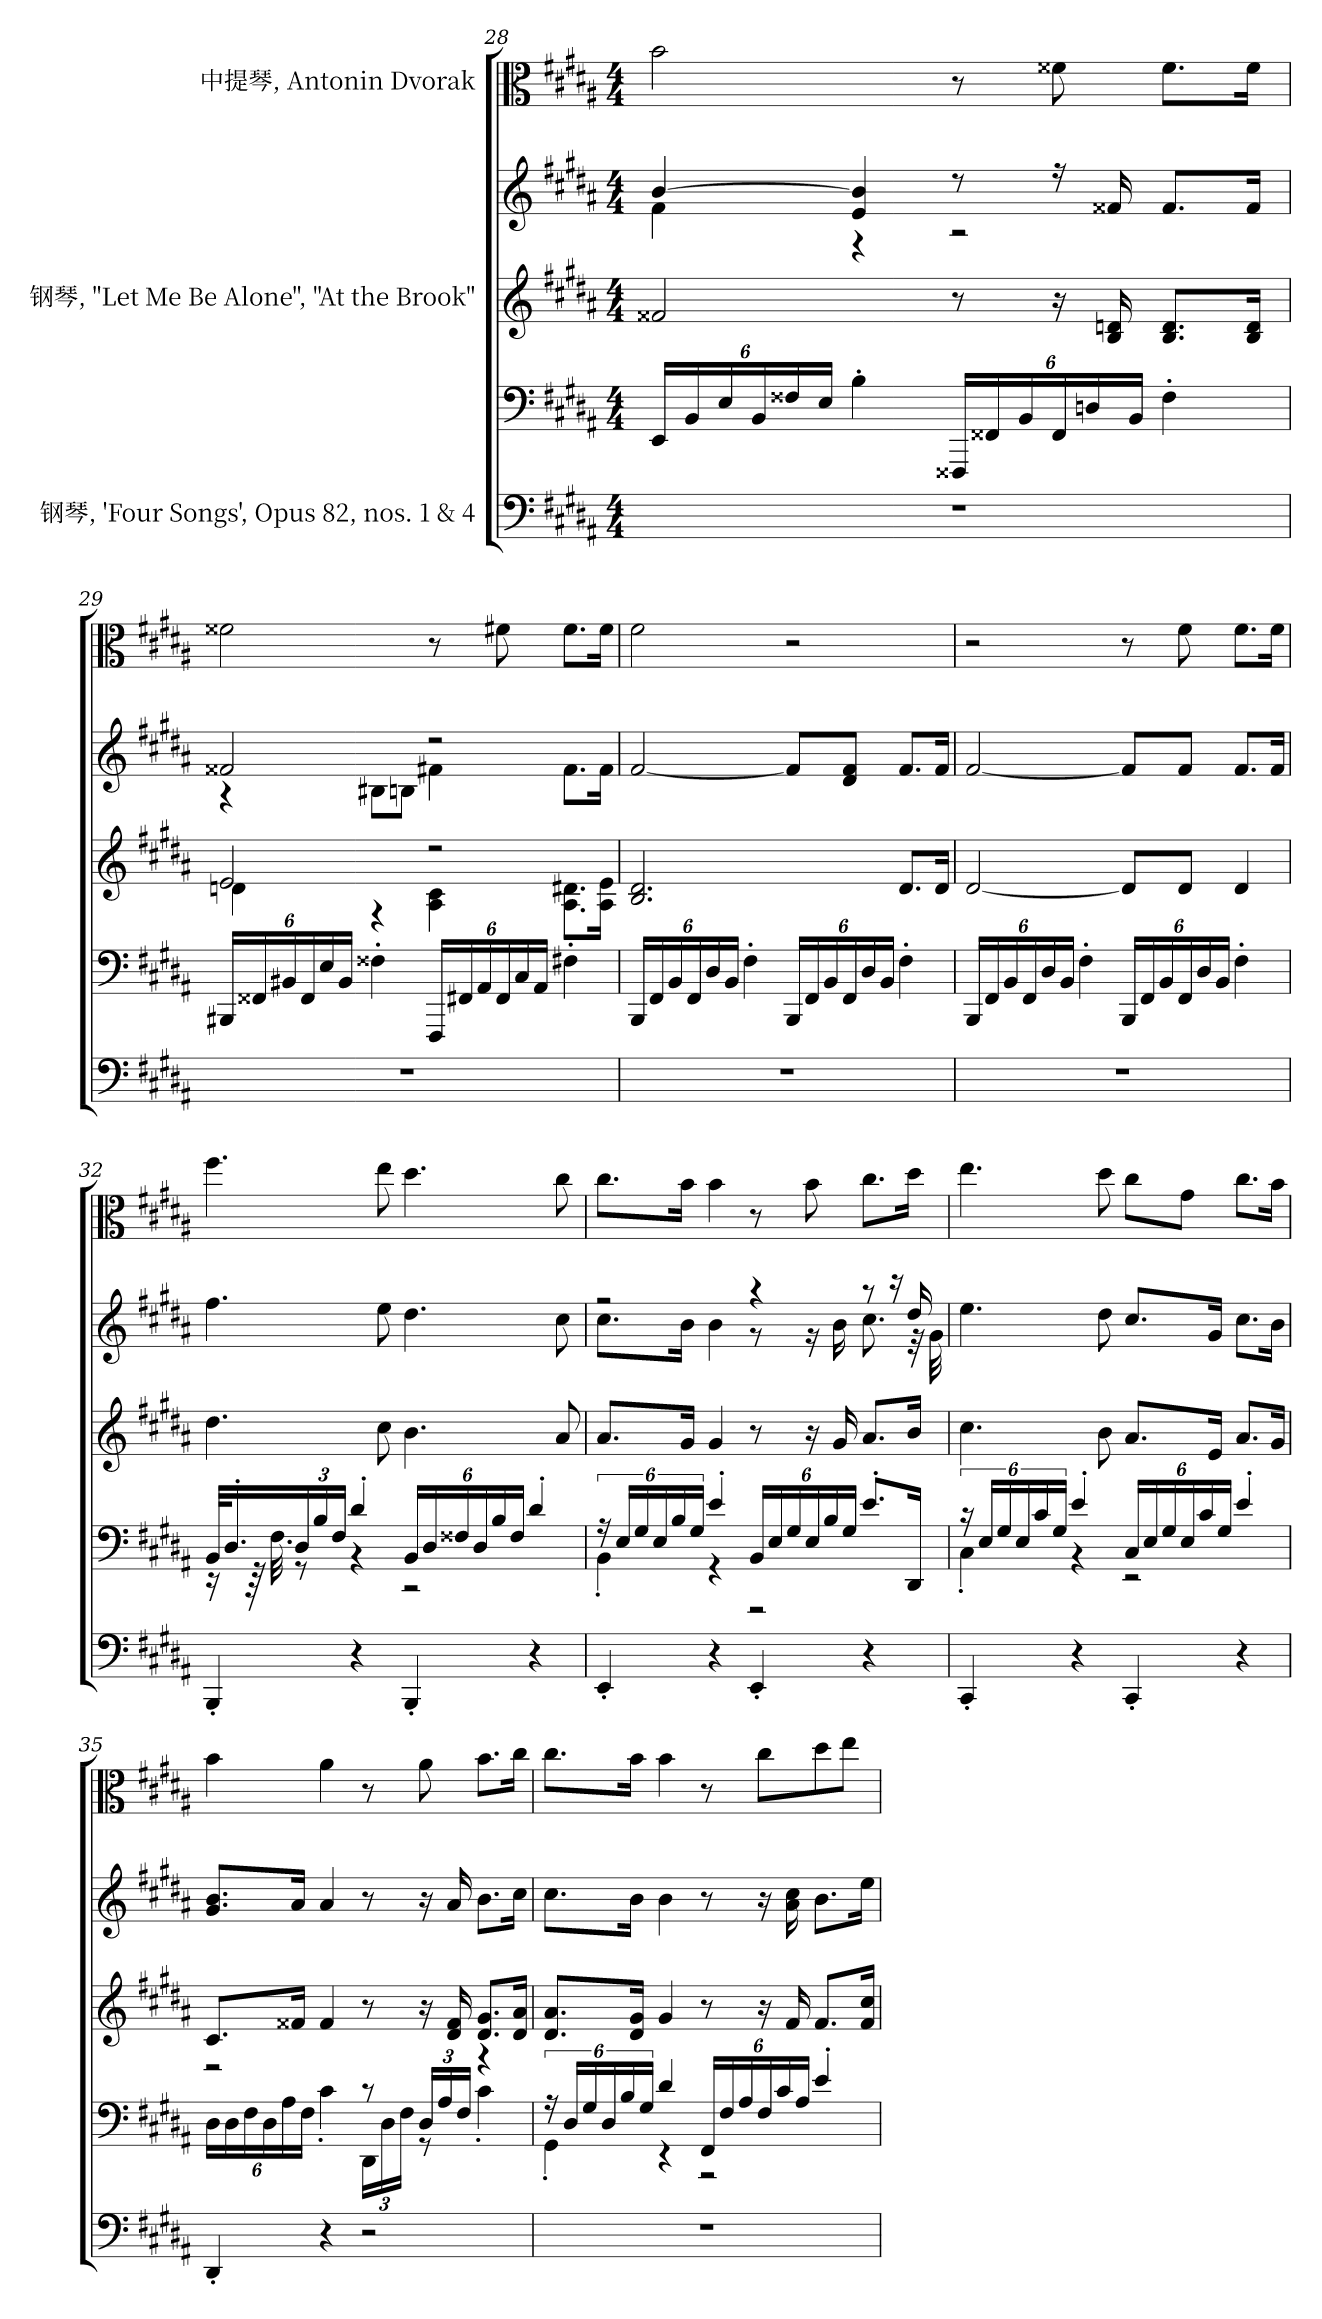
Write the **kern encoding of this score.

**kern	**kern	**kern	**kern	**kern
*part3	*part3	*part2	*part2	*part1
*staff5	*staff4	*staff3	*staff2	*staff1
*I"钢琴,  'Four Songs', Opus 82, nos. 1 &amp; 4	*	*I"钢琴, &quot;Let Me Be Alone&quot;, &quot;At the Brook&quot;	*	*I"中提琴, Antonin Dvorak
!!LO:LB:g=z
*clefF4	*clefF4	*clefG2	*clefG2	*clefC3
*k[f#c#g#d#a#]	*k[f#c#g#d#a#]	*k[f#c#g#d#a#]	*k[f#c#g#d#a#]	*k[f#c#g#d#a#]
*M4/4	*M4/4	*M4/4	*M4/4	*M4/4
*	*Xbrackettup	*	*	*
=28	=28	=28	=28	=28
*	*	*	*^	*
1r	24EE/LL	2f##X/	[4b/	4f#\	2b\
.	24BB/	.	.	.	.
.	24E/	.	.	.	.
.	24BB/	.	.	.	.
.	24F##X/	.	.	.	.
.	24E/JJ	.	.	.	.
.	4B'\	.	4e/ 4b/]	4r	.
.	24FFF##X/LL	8r	8r	2r	8r
.	24FF##X/	.	.	.	.
.	24BB/	.	.	.	.
.	24FF##/	16r	16r	.	8f##X\
.	24Dn/	.	.	.	.
.	.	16B/ 16dn/	16f##X/	.	.
.	24BB/JJ	.	.	.	.
.	4F##'\	8.B/ 8.d/L	8.f##/L	.	8.f##\L
.	.	16B/ 16d/Jk	16f##/Jk	.	16f##\Jk
!!LO:PB:g=z
=29	=29	=29	=29	=29	=29
*	*	*^	*	*	*
1r	24BBB#X/LL	2e/	4dn\	2f##X/	4r	2f##X\
.	24FF##X/	.	.	.	.	.
.	24BB#X/	.	.	.	.	.
.	24FF##/	.	.	.	.	.
.	24E/	.	.	.	.	.
.	24BB#/JJ	.	.	.	.	.
.	4F##X'\	.	4r	.	8B#X\L	.
.	.	.	.	.	8Bn\J	.
.	24FFF#/LL	2r	4A#\ 4c#\	2r	4f#X\	8r
.	24FF#X/	.	.	.	.	.
.	24AA#/	.	.	.	.	.
.	24FF#/	.	.	.	.	8f#X\
.	24C#/	.	.	.	.	.
.	24AA#/JJ	.	.	.	.	.
.	4F#X'\	.	8.A#\ 8.d#X\L	.	8.f#\L	8.f#\L
.	.	.	16A#\ 16e\Jk	.	16f#\Jk	16f#\Jk
*	*	*v	*v	*	*	*
*	*	*	*v	*v	*
=30	=30	=30	=30	=30
1r	24BBB/LL	2.B/ 2.d#/	[2f#/	2f#\
.	24FF#/	.	.	.
.	24BB/	.	.	.
.	24FF#/	.	.	.
.	24D#/	.	.	.
.	24BB/JJ	.	.	.
.	4F#'\	.	.	.
.	24BBB/LL	.	8f#/L]	2r
.	24FF#/	.	.	.
.	24BB/	.	.	.
.	24FF#/	.	8d#/ 8f#/J	.
.	24D#/	.	.	.
.	24BB/JJ	.	.	.
.	4F#'\	8.d#/L	8.f#/L	.
.	.	16d#/Jk	16f#/Jk	.
!!LO:LB:g=z
=31	=31	=31	=31	=31
1r	24BBB/LL	[2d#/	[2f#/	2r
.	24FF#/	.	.	.
.	24BB/	.	.	.
.	24FF#/	.	.	.
.	24D#/	.	.	.
.	24BB/JJ	.	.	.
.	4F#'\	.	.	.
.	24BBB/LL	8d#/L]	8f#/L]	8r
.	24FF#/	.	.	.
.	24BB/	.	.	.
.	24FF#/	8d#/J	8f#/J	8f#\
.	24D#/	.	.	.
.	24BB/JJ	.	.	.
.	4F#'\	4d#/	8.f#/L	8.f#\L
.	.	.	16f#/Jk	16f#\Jk
=32	=32	=32	=32	=32
*	*^	*	*	*
4BBB'/	32BB/KLL	16r	4.dd#\	4.ff#\	4.ff#\
.	16.D#'/	.	.	.	.
.	.	64r	.	.	.
.	.	32.F#\	.	.	.
.	24D#/	8r	.	.	.
.	24B/	.	.	.	.
.	24F#/JJ	.	.	.	.
4r	4d#'/	4r	.	.	.
.	.	.	8cc#\	8ee\	8ee\
4BBB'/	24BB/LL	2r	4.b\	4.dd#\	4.dd#\
.	24D#/	.	.	.	.
.	24F##X/	.	.	.	.
.	24D#/	.	.	.	.
.	24B/	.	.	.	.
.	24F##/JJ	.	.	.	.
4r	4d#'/	.	.	.	.
.	.	.	8a#/	8cc#\	8cc#\
!!LO:PB:g=z
=33	=33	=33	=33	=33	=33
*	*brackettup	*	*	*	*
*	*	*	*	*^	*
4EE'/	24r	4BB'\	8.a#/L	2r	8.cc#\L	8.cc#\L
.	24E/LL	.	.	.	.	.
.	24G#/	.	.	.	.	.
*	*Xbrackettup	*	*	*	*	*
.	24E/	.	.	.	.	.
.	24B/	.	.	.	.	.
.	.	.	16g#/Jk	.	16b\Jk	16b\Jk
.	24G#/JJ	.	.	.	.	.
4r	4e'/	4r	4g#/	.	4b\	4b\
4EE'/	24BB/LL	2r	8r	4r	8r	8r
.	24E/	.	.	.	.	.
.	24G#/	.	.	.	.	.
.	24E/	.	16r	.	16r	8b\
.	24B/	.	.	.	.	.
.	.	.	16g#/	.	16b\	.
.	24G#/JJ	.	.	.	.	.
4r	8.e'/L	.	8.a#/L	8r	8.cc#\	8.cc#\L
.	.	.	.	16r	.	.
.	16DD#/Jk	.	16b/Jk	16dd#/	32r	16dd#\Jk
.	.	.	.	.	32g#\	.
*	*	*	*	*v	*v	*
=34	=34	=34	=34	=34	=34
*	*brackettup	*	*	*	*
4CC#'/	24r	4C#'\	4.cc#\	4.ee\	4.ee\
.	24E/LL	.	.	.	.
.	24G#/	.	.	.	.
*	*Xbrackettup	*	*	*	*
.	24E/	.	.	.	.
.	24c#/	.	.	.	.
.	24G#/JJ	.	.	.	.
4r	4e'/	4r	.	.	.
.	.	.	8b\	8dd#\	8dd#\
4CC#'/	24C#/LL	2r	8.a#/L	8.cc#/L	8cc#\L
.	24E/	.	.	.	.
.	24G#/	.	.	.	.
.	24E/	.	.	.	8g#\J
.	24c#/	.	.	.	.
.	.	.	16e/Jk	16g#/Jk	.
.	24G#/JJ	.	.	.	.
4r	4e'/	.	8.a#/L	8.cc#\L	8.cc#\L
.	.	.	16g#/Jk	16b\Jk	16b\Jk
!!LO:LB:g=z
=35	=35	=35	=35	=35	=35
4DD#'/	2r	24D#\LL	8.c#/L	8.g#/ 8.b/L	4b\
.	.	24D#\	.	.	.
.	.	24F#\	.	.	.
.	.	24D#\	.	.	.
.	.	24A#\	.	.	.
.	.	.	16f##X/Jk	16a#/Jk	.
.	.	24F#\JJ	.	.	.
4r	.	4c#'\	4f##/	4a#/	4a#\
2r	8r	24DD#\LL	8r	8r	8r
.	.	24D#\	.	.	.
.	.	24F#\JJ	.	.	.
.	24D#/LL	8r	16r	16r	8a#\
.	24A#/	.	.	.	.
.	.	.	16d#/ 16f##/	16a#/	.
.	24F#/JJ	.	.	.	.
.	4r	4c#'\	8.d#/ 8.g#/L	8.b\L	8.b\L
.	.	.	16d#/ 16a#/Jk	16cc#\Jk	16cc#\Jk
=36	=36	=36	=36	=36	=36
*	*brackettup	*	*	*	*
1r	24r	4GG#'\	8.d#/ 8.a#/L	8.cc#\L	8.cc#\L
.	24D#/LL	.	.	.	.
.	24G#/	.	.	.	.
*	*Xbrackettup	*	*	*	*
.	24D#/	.	.	.	.
.	24B/	.	.	.	.
.	.	.	16d#/ 16g#/Jk	16b\Jk	16b\Jk
.	24G#/JJ	.	.	.	.
.	4d#/	4r	4g#/	4b\	4b\
.	24FF#/LL	2r	8r	8r	8r
.	24F#/	.	.	.	.
.	24A#/	.	.	.	.
.	24F#/	.	16r	16r	8cc#\L
.	24c#/	.	.	.	.
.	.	.	16f#/	16a#\ 16cc#\	.
.	24A#/JJ	.	.	.	.
.	4e'/	.	8.f#/L	8.b\L	8dd#\
.	.	.	.	.	8ee\J
.	.	.	16f#/ 16cc#/Jk	16ee\Jk	.
*	*v	*v	*	*	*
=	=	=	=	=
*-	*-	*-	*-	*-
